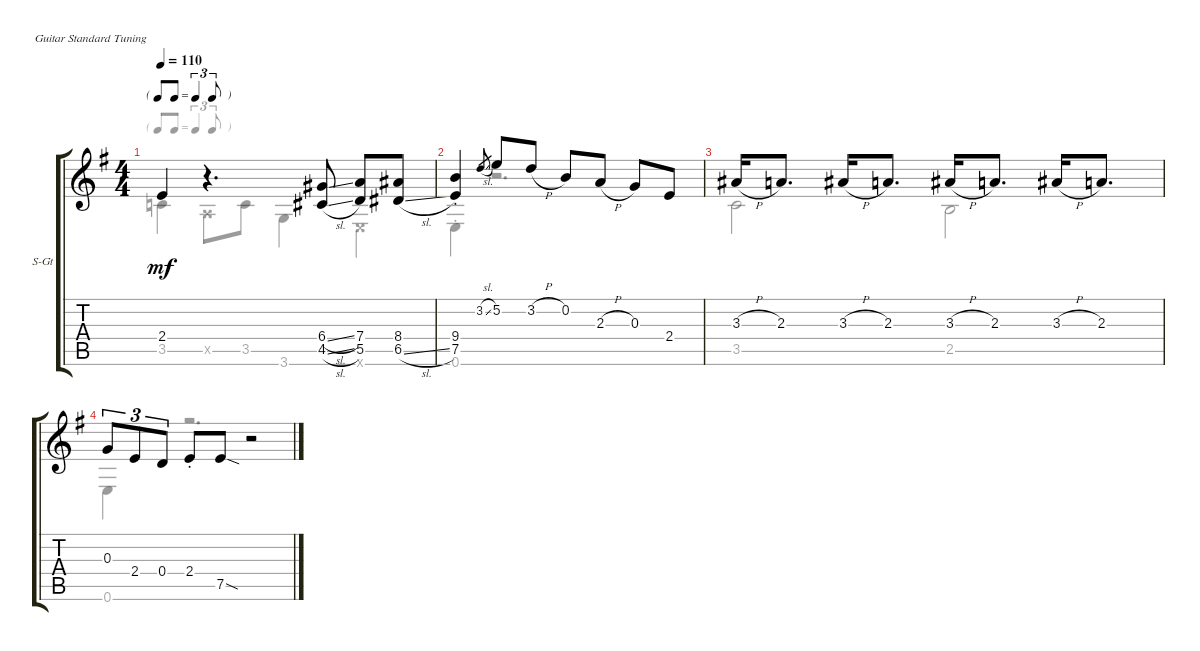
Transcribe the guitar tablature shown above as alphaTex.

\defaultSystemsLayout 4
\bracketExtendMode groupsimilarinstruments
\firstSystemTrackNameOrientation horizontal
\otherSystemsTrackNameOrientation horizontal
\track ("Steel Guitar" "S-Gt") {instrument acousticguitarsteel}
\staff {score tabs}
\tuning (E4 B3 G3 D3 A2 E2)
\voice
\ts (4 4)
\tf triplet8th
\tempo 110
\clef g2
\ks eminor
2.4{t}.4{dy mf} r.4{d} (6.4{sl} 4.5{sl}).8 (5.5 7.4).8 (8.4 6.5{sl}).8 |
\scale
0.33602 (7.5{st} 9.4{st}).4 3.2{sl}.8{gr} 5.2.8 3.2{h}.8 0.2.8 2.3{h}.8 0.3.8 2.4.8 |
\scale
0.348171 3.3{h}.16 2.3.8{d} 3.3{h}.16 2.3.8{d} 3.3{h}.16 2.3.8{d} 3.3{h}.16 2.3.8{d} |
\scale
0.315924 0.3.8{tu (3 2)} 2.4.8{tu (3 2)} 0.4.8{tu (3 2)} 2.4{st}.8 7.5{sod}.8 r.2
\voice
\clef g2
\ottava regular
\simile none
\ks eminor
3.5.4{dy mf} 0.5{x}.8 3.5.8 3.6.4 0.6{x}.4 |
\scale
0.33602 0.6{st}.4 r.2{d} |
\scale
0.348171 3.5.2 2.5.2 |
\scale
0.315924 0.6.4 r.2{d}
